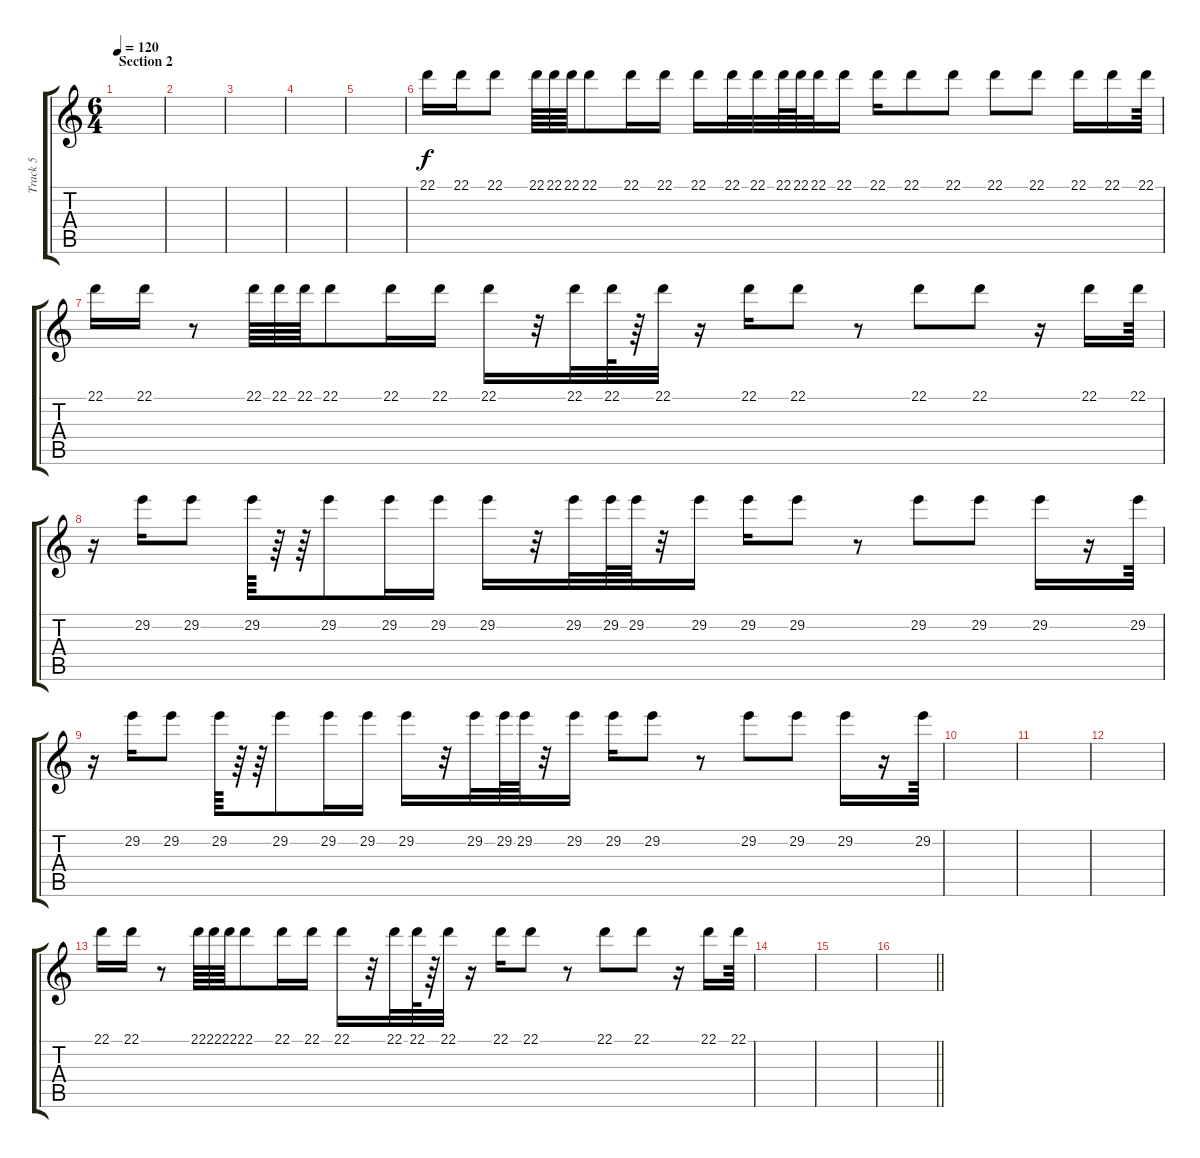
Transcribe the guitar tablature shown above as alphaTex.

\track ("Track 5" "Track 5") {instrument glockenspiel}
\staff {score tabs}
\tuning (E4 B3 G3 D3 A2 E2) {hide}
\ts (6 4)
\section ("" "Section 2")
\tempo 120
\clef g2
\ks c
|
|
|
|
|
22.1.16 22.1.16 22.1.8 22.1.64 22.1.64 22.1.64 22.1.8 22.1.16 22.1.16 22.1.16 22.1.32 22.1.32 22.1.64 22.1.64 22.1.32 22.1.16 22.1.16 22.1.8 22.1.8 22.1.8 22.1.8 22.1.16 22.1.16 22.1.64 |
22.1.16 22.1.16 r.8 22.1.64 22.1.64 22.1.64 22.1.8 22.1.16 22.1.16 22.1.16 r.32 22.1.32 22.1.64 r.64 22.1.32 r.16 22.1.16 22.1.8 r.8 22.1.8 22.1.8 r.16 22.1.16 22.1.64 |
r.16 29.2.16 29.2.8 29.2.64 r.64 r.64 29.2.8 29.2.16 29.2.16 29.2.16 r.32 29.2.32 29.2.64 29.2.64 r.32 29.2.16 29.2.16 29.2.8 r.8 29.2.8 29.2.8 29.2.16 r.16 29.2.64 |
r.16 29.2.16 29.2.8 29.2.64 r.64 r.64 29.2.8 29.2.16 29.2.16 29.2.16 r.32 29.2.32 29.2.64 29.2.64 r.32 29.2.16 29.2.16 29.2.8 r.8 29.2.8 29.2.8 29.2.16 r.16 29.2.64 |
|
|
|
22.1.16 22.1.16 r.8 22.1.64 22.1.64 22.1.64 22.1.8 22.1.16 22.1.16 22.1.16 r.32 22.1.32 22.1.64 r.64 22.1.32 r.16 22.1.16 22.1.8 r.8 22.1.8 22.1.8 r.16 22.1.16 22.1.64 |
|
|
\barLineRight lightlight
